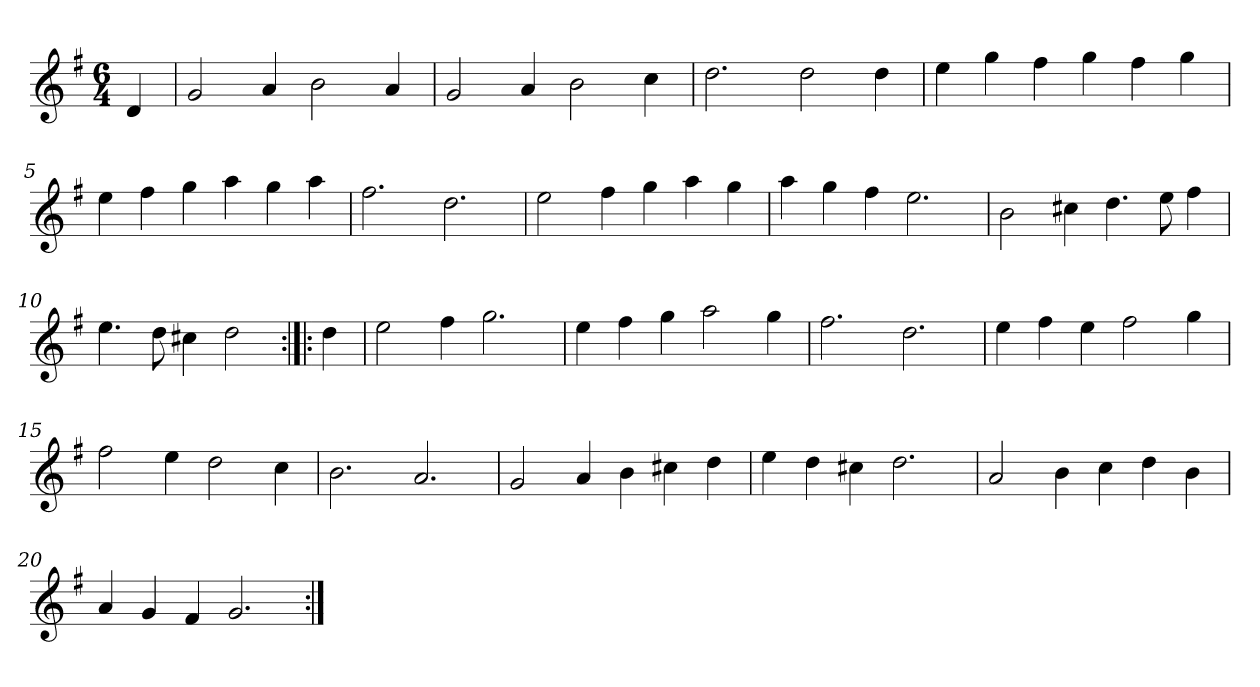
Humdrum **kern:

**kern
*part1
*staff1
*clefG2
*k[f#]
*G:
*M6/4
*MM168
=
4d
=1
2g
4a
2b
4a
=2
2g
4a
2b
4cc
=3
2.dd
2dd
4dd
=4
4ee
4gg
4ff#
4gg
4ff#
4gg
=5
4ee
4ff#
4gg
4aa
4gg
4aa
=6
2.ff#
2.dd
=7
2ee
4ff#
4gg
4aa
4gg
=8
4aa
4gg
4ff#
2.ee
=9
2b
4cc#X
4.dd
8ee
4ff#
=10
4.ee
8dd
4cc#X
2dd
=:|!|:
4dd
=11
2ee
4ff#
2.gg
=12
4ee
4ff#
4gg
2aa
4gg
=13
2.ff#
2.dd
=14
4ee
4ff#
4ee
2ff#
4gg
=15
2ff#
4ee
2dd
4cc
=16
2.b
2.a
=17
2g
4a
4b
4cc#X
4dd
=18
4ee
4dd
4cc#X
2.dd
=19
2a
4b
4cc
4dd
4b
=20
4a
4g
4f#
2.g
=:|!
*-
